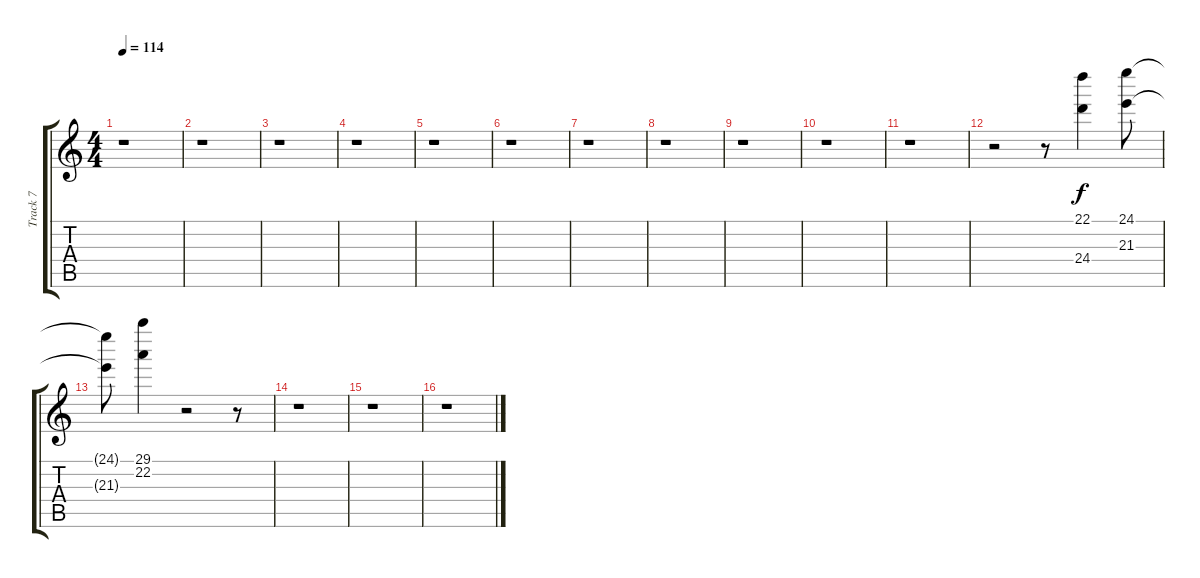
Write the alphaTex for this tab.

\track ("Track 7" "Track 7") {instrument overdrivenguitar}
\staff {score tabs}
\tuning (E4 B3 G3 D3 A2 E2) {hide}
\ts (4 4)
\tempo 114
\clef g2
\ks c
r.1{dy f} |
r.1 |
r.1 |
r.1 |
r.1 |
r.1 |
r.1 |
r.1 |
r.1 |
r.1 |
r.1 |
r.2 r.8 (22.1 24.4).4 (24.1 21.3).8 |
(24.1{t} 21.3{t}).8 (29.1 22.2).4 r.2 r.8 |
r.1 |
r.1 |
r.1
